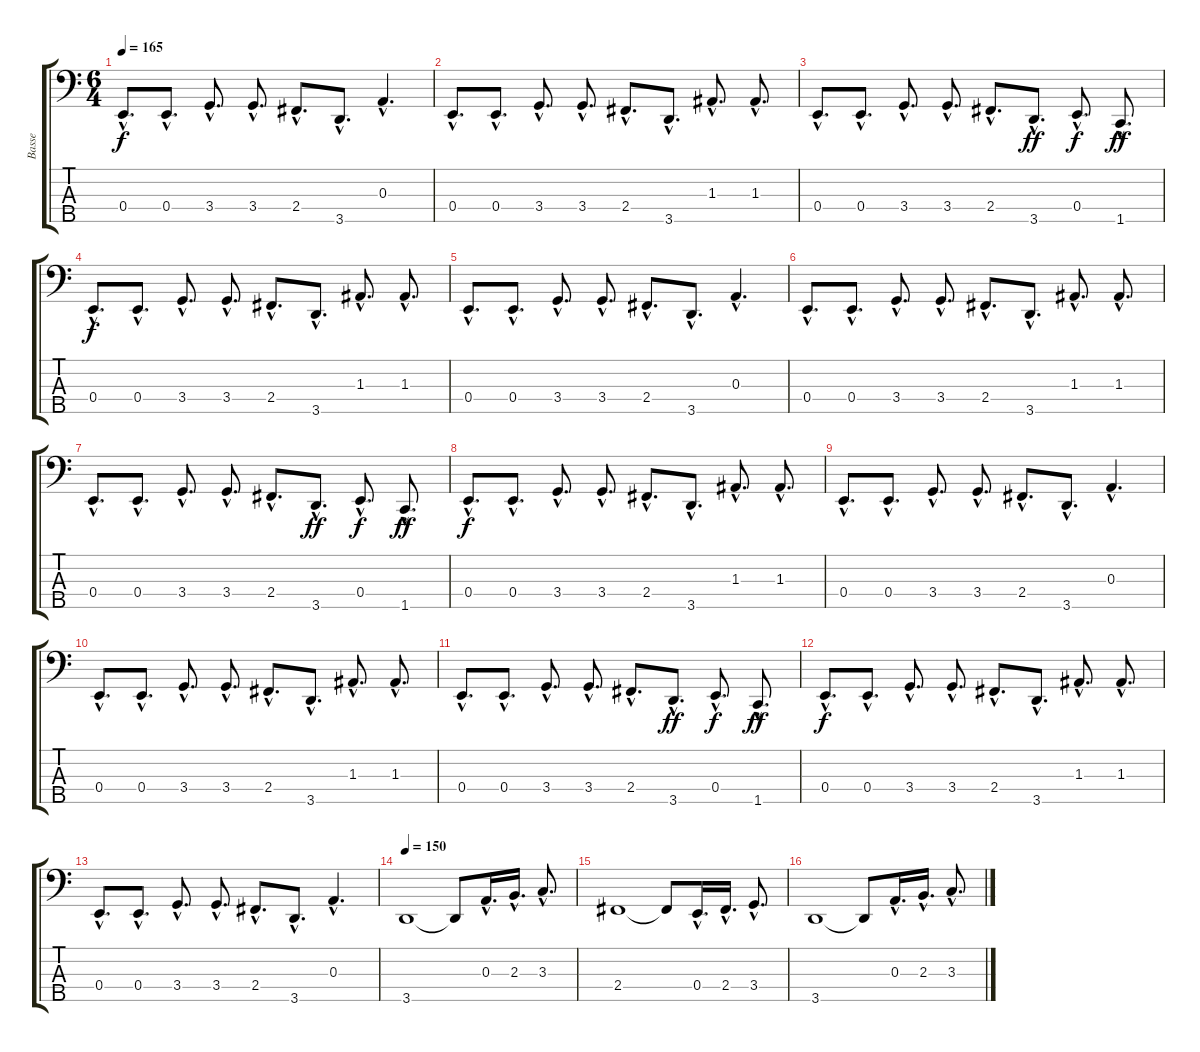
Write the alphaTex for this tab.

\track ("Basse" "Basse") {instrument electricbassfinger}
\staff {score tabs}
\tuning (G2 D2 A1 E1 B0) {hide}
\ts (6 4)
\tempo 165
\clef f4
\ks c
0.4{hac}.8{d dy f} 0.4{hac}.8{d} 3.4{hac}.8{d} 3.4{hac}.8{d} 2.4{hac}.8{d} 3.5{hac}.8{d} 0.3{hac}.4{d} |
0.4{hac}.8{d} 0.4{hac}.8{d} 3.4{hac}.8{d} 3.4{hac}.8{d} 2.4{hac}.8{d} 3.5{hac}.8{d} 1.3{hac}.8{d} 1.3{hac}.8{d} |
0.4{hac}.8{d} 0.4{hac}.8{d} 3.4{hac}.8{d} 3.4{hac}.8{d} 2.4{hac}.8{d} 3.5{hac}.8{d dy ff} 0.4{hac}.8{d dy f} 1.5{hac}.8{d dy ff} |
0.4{hac}.8{d dy f} 0.4{hac}.8{d} 3.4{hac}.8{d} 3.4{hac}.8{d} 2.4{hac}.8{d} 3.5{hac}.8{d} 1.3{hac}.8{d} 1.3{hac}.8{d} |
0.4{hac}.8{d} 0.4{hac}.8{d} 3.4{hac}.8{d} 3.4{hac}.8{d} 2.4{hac}.8{d} 3.5{hac}.8{d} 0.3{hac}.4{d} |
0.4{hac}.8{d} 0.4{hac}.8{d} 3.4{hac}.8{d} 3.4{hac}.8{d} 2.4{hac}.8{d} 3.5{hac}.8{d} 1.3{hac}.8{d} 1.3{hac}.8{d} |
0.4{hac}.8{d} 0.4{hac}.8{d} 3.4{hac}.8{d} 3.4{hac}.8{d} 2.4{hac}.8{d} 3.5{hac}.8{d dy ff} 0.4{hac}.8{d dy f} 1.5{hac}.8{d dy ff} |
0.4{hac}.8{d dy f} 0.4{hac}.8{d} 3.4{hac}.8{d} 3.4{hac}.8{d} 2.4{hac}.8{d} 3.5{hac}.8{d} 1.3{hac}.8{d} 1.3{hac}.8{d} |
0.4{hac}.8{d} 0.4{hac}.8{d} 3.4{hac}.8{d} 3.4{hac}.8{d} 2.4{hac}.8{d} 3.5{hac}.8{d} 0.3{hac}.4{d} |
0.4{hac}.8{d} 0.4{hac}.8{d} 3.4{hac}.8{d} 3.4{hac}.8{d} 2.4{hac}.8{d} 3.5{hac}.8{d} 1.3{hac}.8{d} 1.3{hac}.8{d} |
0.4{hac}.8{d} 0.4{hac}.8{d} 3.4{hac}.8{d} 3.4{hac}.8{d} 2.4{hac}.8{d} 3.5{hac}.8{d dy ff} 0.4{hac}.8{d dy f} 1.5{hac}.8{d dy ff} |
0.4{hac}.8{d dy f} 0.4{hac}.8{d} 3.4{hac}.8{d} 3.4{hac}.8{d} 2.4{hac}.8{d} 3.5{hac}.8{d} 1.3{hac}.8{d} 1.3{hac}.8{d} |
0.4{hac}.8{d} 0.4{hac}.8{d} 3.4{hac}.8{d} 3.4{hac}.8{d} 2.4{hac}.8{d} 3.5{hac}.8{d} 0.3{hac}.4{d} |
\tempo 150
3.5.1 3.5{t}.8 0.3{hac}.16{d} 2.3{hac}.16{d} 3.3{hac}.8{d} |
2.4.1 2.4{t}.8 0.4{hac}.16{d} 2.4{hac}.16{d} 3.4{hac}.8{d} |
3.5.1 3.5{t}.8 0.3{hac}.16{d} 2.3{hac}.16{d} 3.3{hac}.8{d}
